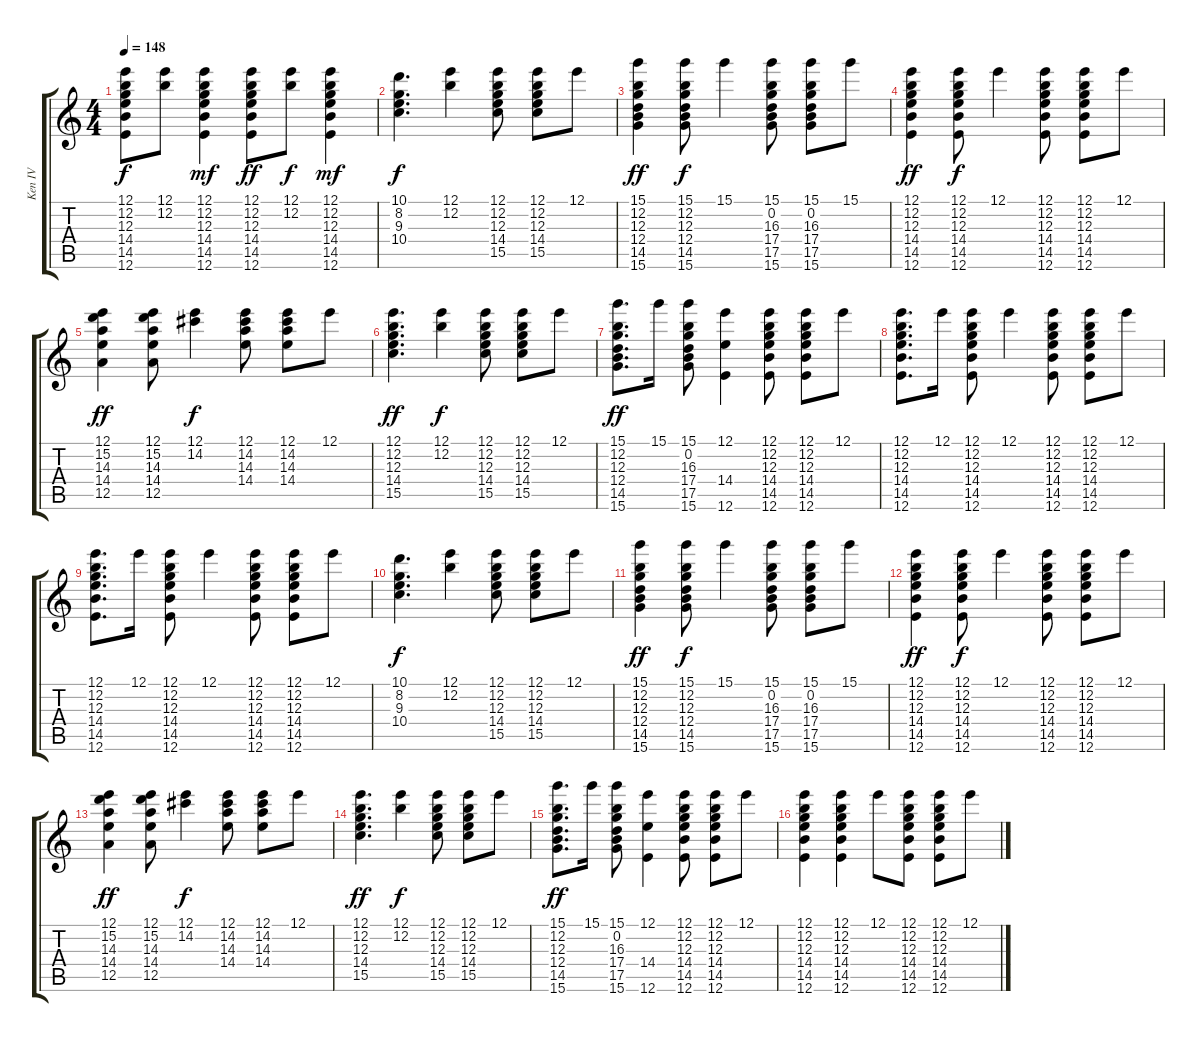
\track ("Ken IV" "Ken IV") {instrument acousticguitarsteel}
\staff {score tabs}
\tuning (E4 B3 G3 D3 A2 E2) {hide}
\ts (4 4)
\tempo 148
\clef g2
\ks c
(12.1{t} 12.2{t} 12.3{t} 14.4{t} 14.5{t} 12.6{t}).8{dy f} (12.1 12.2).8 (12.1 12.2 12.3 14.4 14.5 12.6).4{dy mf} (12.1 12.2 12.3 14.4 14.5 12.6).8{dy ff} (12.1 12.2).8{dy f} (12.1 12.2 12.3 14.4 14.5 12.6).4{dy mf} |
(10.1 8.2 9.3 10.4).4{d dy f} (12.1 12.2).4 (12.1 12.2 12.3 14.4 15.5).8 (12.1 12.2 12.3 14.4 15.5).8 12.1.8 |
(15.1 12.2 12.3 12.4 14.5 15.6).4{dy ff} (15.1 12.2 12.3 12.4 14.5 15.6).8{dy f} 15.1.4 (15.1 0.2 16.3 17.4 17.5 15.6).8 (15.1 0.2 16.3 17.4 17.5 15.6).8 15.1.8 |
(12.1 12.2 12.3 14.4 14.5 12.6).4{dy ff} (12.1 12.2 12.3 14.4 14.5 12.6).8{dy f} 12.1.4 (12.1 12.2 12.3 14.4 14.5 12.6).8 (12.1 12.2 12.3 14.4 14.5 12.6).8 12.1.8 |
(12.1 15.2 14.3 14.4 12.5).4{dy ff} (12.1 15.2 14.3 14.4 12.5).8 (12.1 14.2).4{dy f} (12.1 14.2 14.3 14.4).8 (12.1 14.2 14.3 14.4).8 12.1.8 |
(12.1 12.2 12.3 14.4 15.5).4{d dy ff} (12.1 12.2).4{dy f} (12.1 12.2 12.3 14.4 15.5).8 (12.1 12.2 12.3 14.4 15.5).8 12.1.8 |
(15.1 12.2 12.3 12.4 14.5 15.6).8{d dy ff} 15.1.16 (15.1 0.2 16.3 17.4 17.5 15.6).8 (12.1 14.4 12.6).4 (12.1 12.2 12.3 14.4 14.5 12.6).8 (12.1 12.2 12.3 14.4 14.5 12.6).8 12.1.8 |
(12.1 12.2 12.3 14.4 14.5 12.6).8{d} 12.1.16 (12.1 12.2 12.3 14.4 14.5 12.6).8 12.1.4 (12.1 12.2 12.3 14.4 14.5 12.6).8 (12.1 12.2 12.3 14.4 14.5 12.6).8 12.1.8 |
(12.1 12.2 12.3 14.4 14.5 12.6).8{d} 12.1.16 (12.1 12.2 12.3 14.4 14.5 12.6).8 12.1.4 (12.1 12.2 12.3 14.4 14.5 12.6).8 (12.1 12.2 12.3 14.4 14.5 12.6).8 12.1.8 |
(10.1 8.2 9.3 10.4).4{d dy f} (12.1 12.2).4 (12.1 12.2 12.3 14.4 15.5).8 (12.1 12.2 12.3 14.4 15.5).8 12.1.8 |
(15.1 12.2 12.3 12.4 14.5 15.6).4{dy ff} (15.1 12.2 12.3 12.4 14.5 15.6).8{dy f} 15.1.4 (15.1 0.2 16.3 17.4 17.5 15.6).8 (15.1 0.2 16.3 17.4 17.5 15.6).8 15.1.8 |
(12.1 12.2 12.3 14.4 14.5 12.6).4{dy ff} (12.1 12.2 12.3 14.4 14.5 12.6).8{dy f} 12.1.4 (12.1 12.2 12.3 14.4 14.5 12.6).8 (12.1 12.2 12.3 14.4 14.5 12.6).8 12.1.8 |
(12.1 15.2 14.3 14.4 12.5).4{dy ff} (12.1 15.2 14.3 14.4 12.5).8 (12.1 14.2).4{dy f} (12.1 14.2 14.3 14.4).8 (12.1 14.2 14.3 14.4).8 12.1.8 |
(12.1 12.2 12.3 14.4 15.5).4{d dy ff} (12.1 12.2).4{dy f} (12.1 12.2 12.3 14.4 15.5).8 (12.1 12.2 12.3 14.4 15.5).8 12.1.8 |
(15.1 12.2 12.3 12.4 14.5 15.6).8{d dy ff} 15.1.16 (15.1 0.2 16.3 17.4 17.5 15.6).8 (12.1 14.4 12.6).4 (12.1 12.2 12.3 14.4 14.5 12.6).8 (12.1 12.2 12.3 14.4 14.5 12.6).8 12.1.8 |
(12.1 12.2 12.3 14.4 14.5 12.6).4 (12.1 12.2 12.3 14.4 14.5 12.6).4 12.1.8 (12.1 12.2 12.3 14.4 14.5 12.6).8 (12.1 12.2 12.3 14.4 14.5 12.6).8 12.1.8
